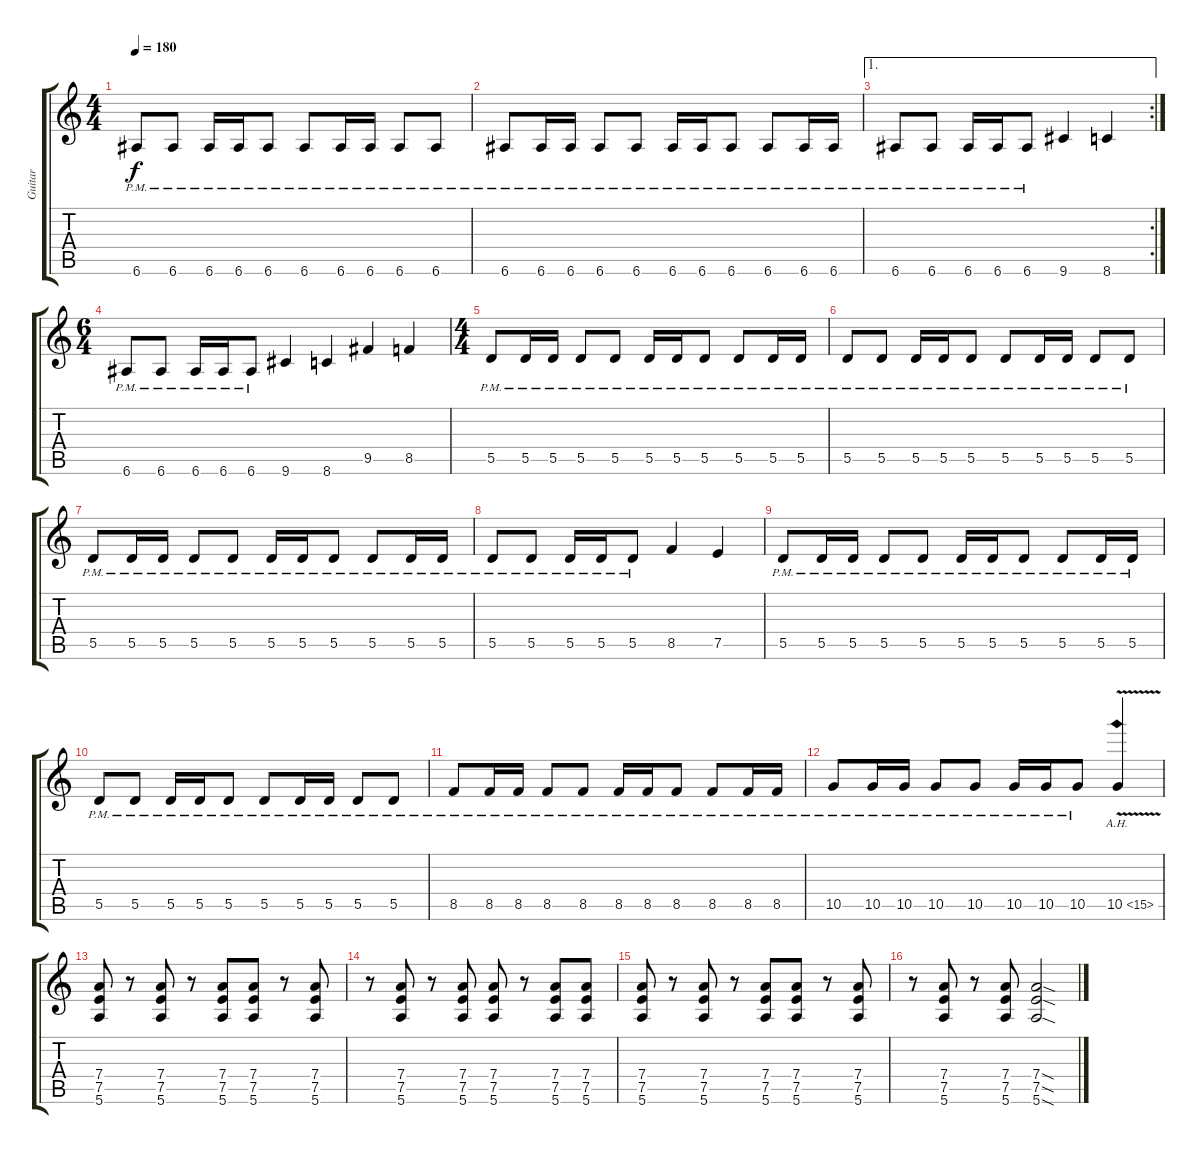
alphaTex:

\track ("Guitar" "Guitar") {instrument distortionguitar}
\staff {score tabs}
\tuning (E4 B3 G3 D3 A2 E2) {hide}
\ts (4 4)
\tempo 180
\clef g2
\ks c
6.6{pm}.8{dy f} 6.6{pm}.8 6.6{pm}.16 6.6{pm}.16 6.6{pm}.8 6.6{pm}.8 6.6{pm}.16 6.6{pm}.16 6.6{pm}.8 6.6{pm}.8 |
6.6{pm}.8 6.6{pm}.16 6.6{pm}.16 6.6{pm}.8 6.6{pm}.8 6.6{pm}.16 6.6{pm}.16 6.6{pm}.8 6.6{pm}.8 6.6{pm}.16 6.6{pm}.16 |
\ae 1
\rc 2
6.6{pm}.8 6.6{pm}.8 6.6{pm}.16 6.6{pm}.16 6.6{pm}.8 9.6.4 8.6.4 |
\ts (6 4)
6.6{pm}.8 6.6{pm}.8 6.6{pm}.16 6.6{pm}.16 6.6{pm}.8 9.6.4 8.6.4 9.5.4 8.5.4 |
\ts (4 4)
5.5{pm}.8 5.5{pm}.16 5.5{pm}.16 5.5{pm}.8 5.5{pm}.8 5.5{pm}.16 5.5{pm}.16 5.5{pm}.8 5.5{pm}.8 5.5{pm}.16 5.5{pm}.16 |
5.5{pm}.8 5.5{pm}.8 5.5{pm}.16 5.5{pm}.16 5.5{pm}.8 5.5{pm}.8 5.5{pm}.16 5.5{pm}.16 5.5{pm}.8 5.5{pm}.8 |
5.5{pm}.8 5.5{pm}.16 5.5{pm}.16 5.5{pm}.8 5.5{pm}.8 5.5{pm}.16 5.5{pm}.16 5.5{pm}.8 5.5{pm}.8 5.5{pm}.16 5.5{pm}.16 |
5.5{pm}.8 5.5{pm}.8 5.5{pm}.16 5.5{pm}.16 5.5{pm}.8 8.5.4 7.5.4 |
5.5{pm}.8 5.5{pm}.16 5.5{pm}.16 5.5{pm}.8 5.5{pm}.8 5.5{pm}.16 5.5{pm}.16 5.5{pm}.8 5.5{pm}.8 5.5{pm}.16 5.5{pm}.16 |
5.5{pm}.8 5.5{pm}.8 5.5{pm}.16 5.5{pm}.16 5.5{pm}.8 5.5{pm}.8 5.5{pm}.16 5.5{pm}.16 5.5{pm}.8 5.5{pm}.8 |
8.5{pm}.8 8.5{pm}.16 8.5{pm}.16 8.5{pm}.8 8.5{pm}.8 8.5{pm}.16 8.5{pm}.16 8.5{pm}.8 8.5{pm}.8 8.5{pm}.16 8.5{pm}.16 |
10.5{pm}.8 10.5{pm}.16 10.5{pm}.16 10.5{pm}.8 10.5{pm}.8 10.5{pm}.16 10.5{pm}.16 10.5{pm}.8 10.5{ah 5 v}.4 |
(7.4 7.5 5.6).8 r.8 (7.4 7.5 5.6).8 r.8 (7.4 7.5 5.6).8 (7.4 7.5 5.6).8 r.8 (7.4 7.5 5.6).8 |
r.8 (7.4 7.5 5.6).8 r.8 (7.4 7.5 5.6).8 (7.4 7.5 5.6).8 r.8 (7.4 7.5 5.6).8 (7.4 7.5 5.6).8 |
(7.4 7.5 5.6).8 r.8 (7.4 7.5 5.6).8 r.8 (7.4 7.5 5.6).8 (7.4 7.5 5.6).8 r.8 (7.4 7.5 5.6).8 |
r.8 (7.4 7.5 5.6).8 r.8 (7.4 7.5 5.6).8 (7.4{sod} 7.5{sod} 5.6{sod}).2
